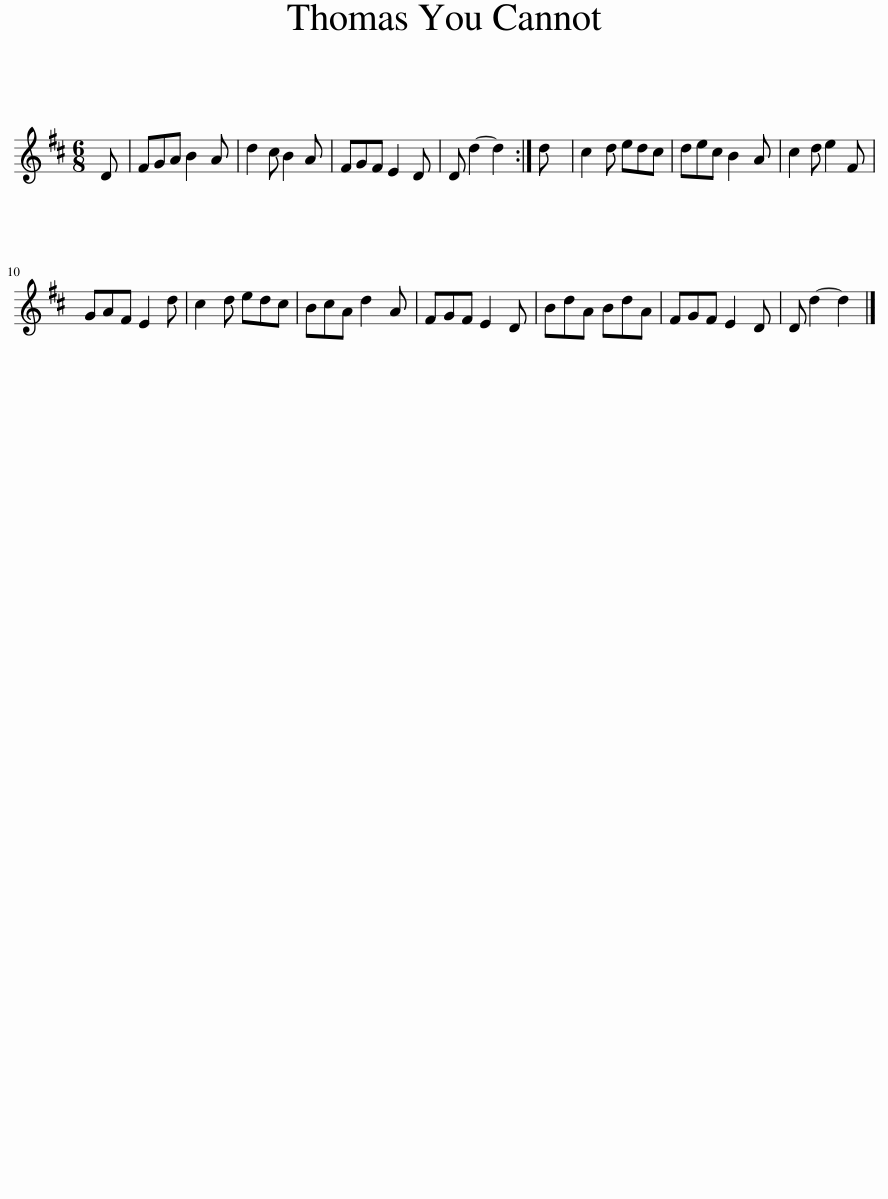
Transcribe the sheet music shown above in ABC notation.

X:1
L:1/8
M:6/8
I:linebreak $
K:D
V:1 treble
V:1
 D | FGA B2 A | d2 c B2 A | FGF E2 D | D d2- d2 :| %5
 d | c2 d edc | dec B2 A | c2 d e2 F |$ GAF E2 d | %10
 c2 d edc | BcA d2 A | FGF E2 D | BdA BdA | FGF E2 D | %15
 D d2- d2 |] %16
